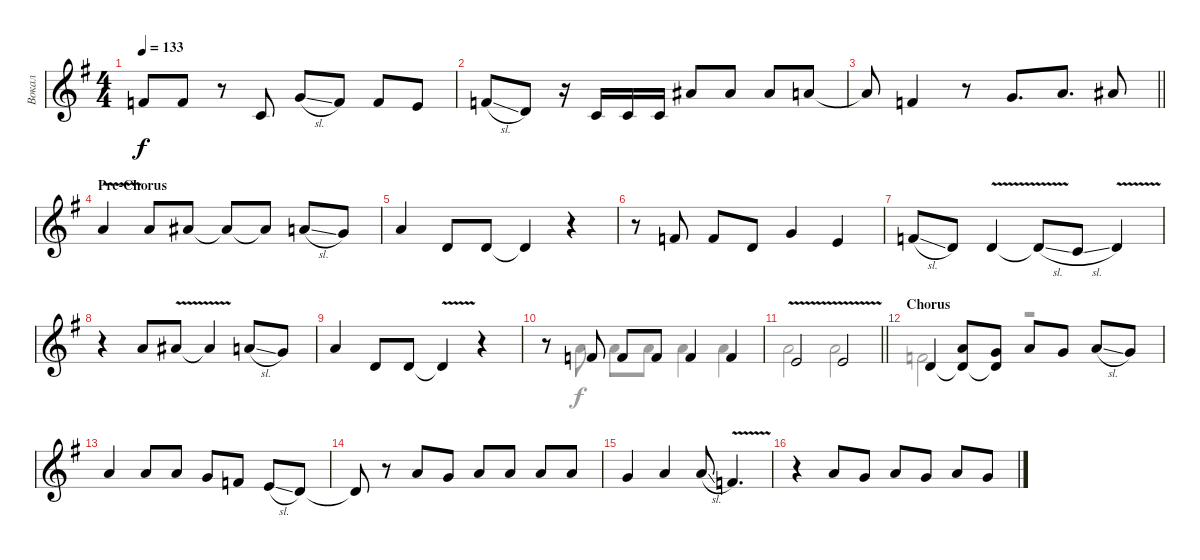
\track ("Вокал" "Вокал") {instrument trumpet}
\staff {score}
\tuning (E4 B3 G3 D3 A2 E2) {hide}
\voice
\ts (4 4)
\tempo 133
\clef g2
\ks eminor
1.1{t}.8{dy f} 1.1.8 r.8 1.2.8 3.1{sl}.8 1.1.8 1.1.8 0.1.8 |
6.2{sl}.8 3.2.8 r.16 1.2.16 1.2.16 1.2.16 6.1.8 6.1.8 6.1.8 5.1.8 |
\barLineRight lightlight
5.1{t}.8 6.2.4 r.8 3.1.8{d} 5.1.8{d} 6.1.8 |
\section ("" "Pre-Chorus")
5.1{v}.4 5.1.8 6.1.8 6.1{t}.8 6.1{t}.8 5.1{sl}.8 3.1.8 |
5.1.4 3.2.8 3.2.8 3.2{t}.4 r.4 |
r.8 1.1.8 1.1.8 3.2.8 3.1.4 0.1.4 |
6.2{sl}.8 3.2.8 3.2{v}.4 3.2{sl t}.8 1.2{sl}.8 3.2{v}.4 |
r.4 5.1.8 6.1{v}.8 6.1{t}.4 5.1{sl}.8 3.1.8 |
5.1.4 3.2.8 3.2.8 3.2{v t}.4 r.4 |
r.8 6.2.8 6.2.8 6.2.8 6.2.4 6.2.4 |
\barLineRight lightlight
5.2{v}.2 5.2{v}.2 |
\section ("" "Chorus")
3.2.4 (5.1 3.2{t}).8 (3.1 3.2{t}).8 5.1.8 3.1.8 5.1{sl}.8 3.1.8 |
5.1.4 5.1.8 5.1.8 3.1.8 1.1.8 5.2{sl}.8 3.2.8 |
3.2{t}.8 r.8 5.1.8 3.1.8 5.1.8 5.1.8 5.1.8 5.1.8 |
3.1.4 5.1.4 5.1{sl}.8 1.1{v}.4{d} |
r.4 5.1.8 3.1.8 5.1.8 3.1.8 5.1.8 3.1.8
\voice
\clef g2
\ottava regular
\simile none
\ks eminor
|
|
\barLineRight lightlight
|
|
|
|
|
|
|
r.8 5.1.8 5.1.8 5.1.8 5.1.4 5.1.4 |
\barLineRight lightlight
5.1.2 5.1.2 |
1.1.2 r.2 |
|
|
|
